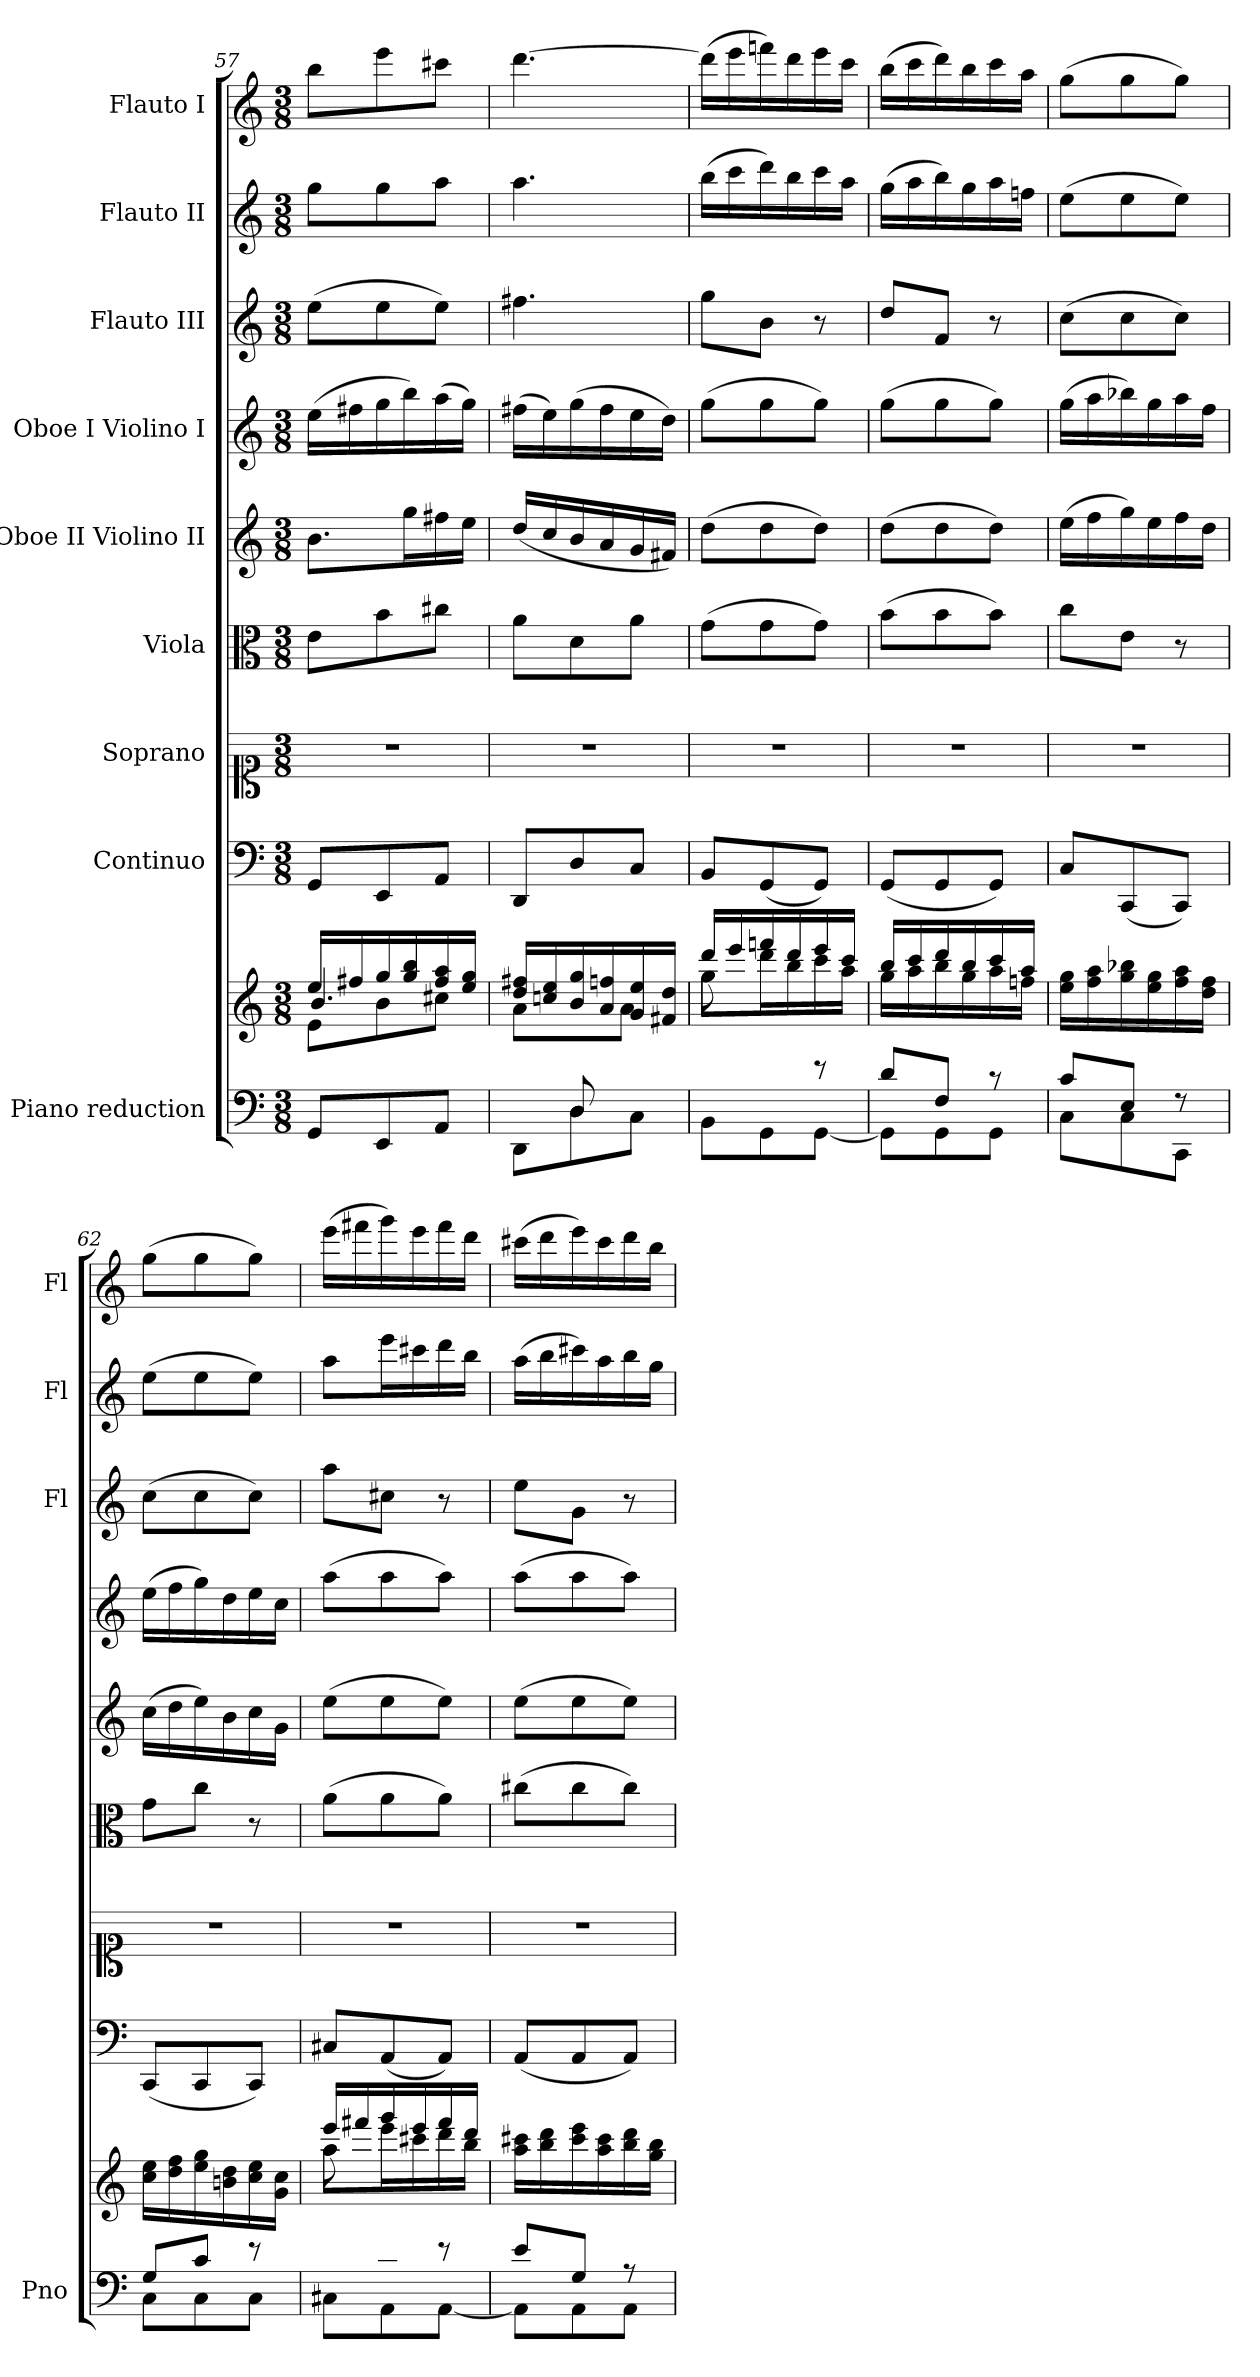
**kern	**kern	**kern	**kern	**kern	**kern	**kern	**kern	**kern	**kern
*part9	*part9	*part8	*part7	*part6	*part5	*part4	*part3	*part2	*part1
*staff10	*staff9	*staff8	*staff7	*staff6	*staff5	*staff4	*staff3	*staff2	*staff1
*I"Piano reduction	*	*I"Continuo	*I"Soprano	*I"Viola	*I"Oboe II Violino II	*I"Oboe I Violino I	*I"Flauto III	*I"Flauto II	*I"Flauto I
*I'Pno	*	*	*	*	*	*	*I'Fl	*I'Fl	*I'Fl
*clefF4	*clefG2	*clefF4	*clefC1	*clefC3	*clefG2	*clefG2	*clefG2	*clefG2	*clefG2
*k[]	*k[]	*k[]	*k[]	*k[]	*k[]	*k[]	*k[]	*k[]	*k[]
*M3/8	*M3/8	*M3/8	*M3/8	*M3/8	*M3/8	*M3/8	*M3/8	*M3/8	*M3/8
=57	=57	=57	=57	=57	=57	=57	=57	=57	=57
*	*^	*	*	*	*	*	*	*	*
*	*	*^	*	*	*	*	*	*	*	*
8GG/L	16ee/LL	8e\L	4.b/	8GG/L	4.r	8e\L	8.b\L	(>16ee\LL	(>8ee\L	8gg\L	8bb\L
.	16ff#X/	.	.	.	.	.	.	16ff#X\	.	.	.
8EE/	16gg/	8b\	.	8EE/	.	8b\	.	16gg\	8ee\	8gg\	8eee\
.	16gg/ 16bb/	.	.	.	.	.	16gg\L	16bb\)	.	.	.
8AA/J	16ff#/ 16aa/	8cc#X\J	.	8AA/J	.	8cc#X\J	16ff#X\	(>16aa\	8ee\J)	8aa\J	8ccc#X\J
.	16ee/ 16gg/JJ	.	.	.	.	.	16ee\JJ	16gg\JJ)	.	.	.
*	*	*v	*v	*	*	*	*	*	*	*	*
=58	=58	=58	=58	=58	=58	=58	=58	=58	=58	=58
*^	*	*	*	*	*	*	*	*	*	*
8ryy	8DD\L	16dd/ 16ff#X/LL	8a\L	8DD/L	4.r	8a\L	(<16dd/LL	(>16ff#X\LL	4.ff#X\	4.aa\	[4.ddd\
.	.	16ccn/ 16ee/	.	.	.	.	16cc/	16ee\)	.	.	.
8D/	8D\	16b/ 16gg/	8ryy	8D/	.	8d\	16b/	(>16gg\	.	.	.
.	.	16a/ 16ffn/	.	.	.	.	16a/	16ff#\	.	.	.
8ryy	8C\J	16g/ 16ee/	8a\J	8C/J	.	8a\J	16g/	16ee\	.	.	.
.	.	16f#X/ 16dd/JJ	.	.	.	.	16f#X/JJ)	16dd\JJ)	.	.	.
=59	=59	=59	=59	=59	=59	=59	=59	=59	=59	=59	=59
*	*	*	*^	*	*	*	*	*	*	*	*
8ryy	8BB\L	16ddd/LL	8gg\L	8gg\L	8BB/L	4.r	(>8g\L	(>8dd\L	(>8gg\L	8gg\L	(>16bb\LL	(>16ddd\LL]
.	.	16eee/	.	.	.	.	.	.	.	.	16ccc\	16eee\
8B/J	8GG\	16fffn/	16ddd\L	4ryy	(<8GG/	.	8g\	8dd\	8gg\	8b\J	16ddd\)	16fffn\)
.	.	16ddd/	16bb\	.	.	.	.	.	.	.	16bb\	16ddd\
8r	[8GG\J	16eee/	16ccc\	.	8GG/J)	.	8g\J)	8dd\J)	8gg\J)	8r	16ccc\	16eee\
.	.	16ccc/JJ	16aa\JJ	.	.	.	.	.	.	.	16aa\JJ	16ccc\JJ
*	*	*	*v	*v	*	*	*	*	*	*	*	*
=60	=60	=60	=60	=60	=60	=60	=60	=60	=60	=60	=60
8d/L	8GG\L]	16bb/LL	16gg\LL	(<8GG/L	4.r	(>8b\L	(>8dd\L	(>8gg\L	8dd/L	(>16gg\LL	(>16bb\LL
.	.	16ccc/	16aa\	.	.	.	.	.	.	16aa\	16ccc\
8F/J	8GG\	16ddd/	16bb\	8GG/	.	8b\	8dd\	8gg\	8f/J	16bb\)	16ddd\)
.	.	16bb/	16gg\	.	.	.	.	.	.	16gg\	16bb\
8r	8GG\J	16ccc/	16aa\	8GG/J)	.	8b\J)	8dd\J)	8gg\J)	8r	16aa\	16ccc\
.	.	16aa/JJ	16ffn\JJ	.	.	.	.	.	.	16ffn\JJ	16aa\JJ
*	*	*v	*v	*	*	*	*	*	*	*	*
=61	=61	=61	=61	=61	=61	=61	=61	=61	=61	=61
8c/L	8C\L	16ee\ 16gg\LL	8C/L	4.r	8cc\L	(>16ee\LL	(>16gg\LL	(>8cc\L	(>8ee\L	(>8gg\L
.	.	16ff\ 16aa\	.	.	.	16ff\	16aa\	.	.	.
8E/J	8C\	16gg\ 16bb-X\	(<8CC/	.	8e\J	16gg\)	16bb-X\)	8cc\	8ee\	8gg\
.	.	16ee\ 16gg\	.	.	.	16ee\	16gg\	.	.	.
8r	8CC\J	16ff\ 16aa\	8CC/J)	.	8r	16ff\	16aa\	8cc\J)	8ee\J)	8gg\J)
.	.	16dd\ 16ff\JJ	.	.	.	16dd\JJ	16ff\JJ	.	.	.
=62	=62	=62	=62	=62	=62	=62	=62	=62	=62	=62
8G/L	8C\L	16cc\ 16ee\LL	(<8CC/L	4.r	8g\L	(>16cc\LL	(>16ee\LL	(>8cc\L	(>8ee\L	(>8gg\L
.	.	16dd\ 16ff\	.	.	.	16dd\	16ff\	.	.	.
8c/J	8C\	16ee\ 16gg\	8CC/	.	8cc\J	16ee\)	16gg\)	8cc\	8ee\	8gg\
.	.	16bn\ 16dd\	.	.	.	16b\	16dd\	.	.	.
8r	8C\J	16cc\ 16ee\	8CC/J)	.	8r	16cc\	16ee\	8cc\J)	8ee\J)	8gg\J)
.	.	16g\ 16cc\JJ	.	.	.	16g\JJ	16cc\JJ	.	.	.
!!LO:PB:g=z
=63	=63	=63	=63	=63	=63	=63	=63	=63	=63	=63
*	*	*^	*	*	*	*	*	*	*	*
*	*	*	*^	*	*	*	*	*	*	*	*
8ryy	8C#X\L	16eee/LL	8aa\L	8aa\L	8C#X/L	4.r	(>8a\L	(>8ee\L	(>8aa\L	8aa\L	8aa\L	(>16eee\LL
.	.	16fff#X/	.	.	.	.	.	.	.	.	.	16fff#X\
8c#X/J	8AA\	16ggg/	16eee\L	4ryy	(<8AA/	.	8a\	8ee\	8aa\	8cc#X\J	16eee\L	16ggg\)
.	.	16eee/	16ccc#X\	.	.	.	.	.	.	.	16ccc#X\	16eee\
8r	[8AA\J	16fff#/	16ddd\	.	8AA/J)	.	8a\J)	8ee\J)	8aa\J)	8r	16ddd\	16fff#\
.	.	16ddd/JJ	16bb\JJ	.	.	.	.	.	.	.	16bb\JJ	16ddd\JJ
*	*	*v	*v	*v	*	*	*	*	*	*	*	*
=64	=64	=64	=64	=64	=64	=64	=64	=64	=64	=64
8e/L	8AA\L]	16aa\ 16ccc#X\LL	(<8AA/L	4.r	(>8cc#X\L	(>8ee\L	(>8aa\L	8ee\L	(>16aa\LL	(>16ccc#X\LL
.	.	16bb\ 16ddd\	.	.	.	.	.	.	16bb\	16ddd\
8G/J	8AA\	16ccc#\ 16eee\	8AA/	.	8cc#\	8ee\	8aa\	8g\J	16ccc#X\)	16eee\)
.	.	16aa\ 16ccc#\	.	.	.	.	.	.	16aa\	16ccc#\
8r	8AA\J	16bb\ 16ddd\	8AA/J)	.	8cc#\J)	8ee\J)	8aa\J)	8r	16bb\	16ddd\
.	.	16gg\ 16bb\JJ	.	.	.	.	.	.	16gg\JJ	16bb\JJ
*v	*v	*	*	*	*	*	*	*	*	*
=	=	=	=	=	=	=	=	=	=
*-	*-	*-	*-	*-	*-	*-	*-	*-	*-
